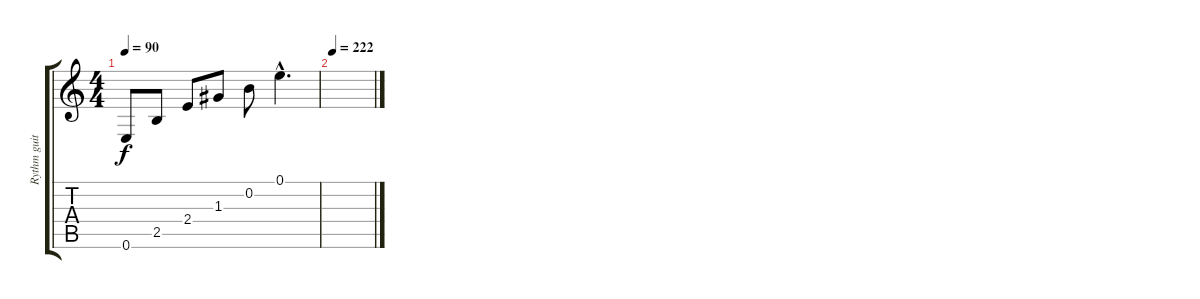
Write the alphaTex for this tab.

\track ("Rythm guitar" "Rythm guit") {instrument acousticguitarsteel}
\staff {score tabs}
\tuning (E4 B3 G3 D3 A2 E2) {hide}
\ts (4 4)
\tempo 90
\clef g2
\ks c
0.6.8{dy f} 2.5.8 2.4.8 1.3.8 0.2.8 0.1{hac}.4{d} |
\tempo 222
